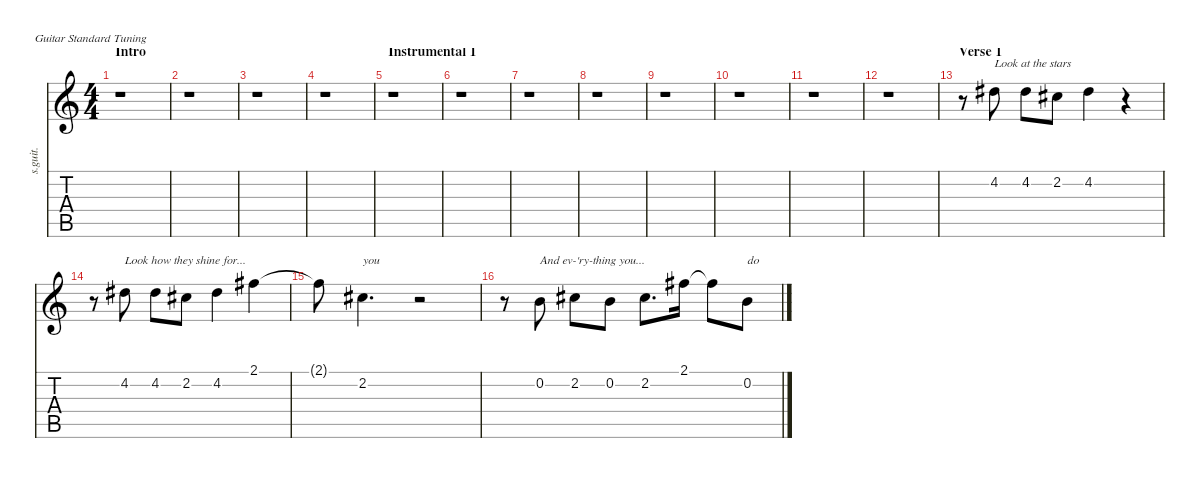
\defaultSystemsLayout 4
\hideDynamics
\bracketExtendMode nobrackets
\track ("Chris Martin - Lead Vocals" "s.guit.") {instrument clarinet}
\staff {score tabs}
\tuning (E4 B3 G3 D3 A2 E2)
\displaytranspose 12
\ts (4 4)
\beaming (8 2 2 2 2)
\section ("" "Intro")
\tempo (87 hide)
\clef g2
\ks c
r.1{dy f instrument clarinet} |
r.1 |
r.1 |
r.1 |
\section ("" "Instrumental 1")
r.1 |
r.1 |
r.1 |
r.1 |
r.1 |
r.1 |
r.1 |
r.1 |
\section ("" "Verse 1")
r.8 4.2{acc #}.8{txt "Look at the stars" lyrics (0 "") lyrics (1 "") lyrics (2 "") lyrics (3 "") lyrics (4 "")} 4.2{acc #}.8{lyrics (0 "") lyrics (1 "") lyrics (2 "") lyrics (3 "") lyrics (4 "")} 2.2{acc #}.8{lyrics (0 "") lyrics (1 "") lyrics (2 "") lyrics (3 "") lyrics (4 "")} 4.2{acc #}.4{lyrics (0 "") lyrics (1 "") lyrics (2 "") lyrics (3 "") lyrics (4 "")} r.4 |
r.8 4.2{acc #}.8{txt "Look how they shine for..." lyrics (0 "") lyrics (1 "") lyrics (2 "") lyrics (3 "") lyrics (4 "")} 4.2{acc #}.8{lyrics (0 "") lyrics (1 "") lyrics (2 "") lyrics (3 "") lyrics (4 "")} 2.2{acc #}.8{lyrics (0 "") lyrics (1 "") lyrics (2 "") lyrics (3 "") lyrics (4 "")} 4.2{acc #}.4{lyrics (0 "") lyrics (1 "") lyrics (2 "") lyrics (3 "") lyrics (4 "")} 2.1{acc #}.4{lyrics (0 "") lyrics (1 "") lyrics (2 "") lyrics (3 "") lyrics (4 "")} |
2.1{t acc #}.8{lyrics (0 "") lyrics (1 "") lyrics (2 "") lyrics (3 "") lyrics (4 "")} 2.2{acc #}.4{d txt "you" lyrics (0 "") lyrics (1 "") lyrics (2 "") lyrics (3 "") lyrics (4 "")} r.2 |
r.8 0.2.8{txt "And ev-'ry-thing you..." lyrics (0 "") lyrics (1 "") lyrics (2 "") lyrics (3 "") lyrics (4 "")} 2.2{acc #}.8{lyrics (0 "") lyrics (1 "") lyrics (2 "") lyrics (3 "") lyrics (4 "")} 0.2.8{lyrics (0 "") lyrics (1 "") lyrics (2 "") lyrics (3 "") lyrics (4 "")} 2.2{acc #}.8{d lyrics (0 "") lyrics (1 "") lyrics (2 "") lyrics (3 "") lyrics (4 "")} 2.1{acc #}.16{lyrics (0 "") lyrics (1 "") lyrics (2 "") lyrics (3 "") lyrics (4 "")} 2.1{t acc #}.8{lyrics (0 "") lyrics (1 "") lyrics (2 "") lyrics (3 "") lyrics (4 "")} 0.2.8{txt "do" lyrics (0 "") lyrics (1 "") lyrics (2 "") lyrics (3 "") lyrics (4 "")}
